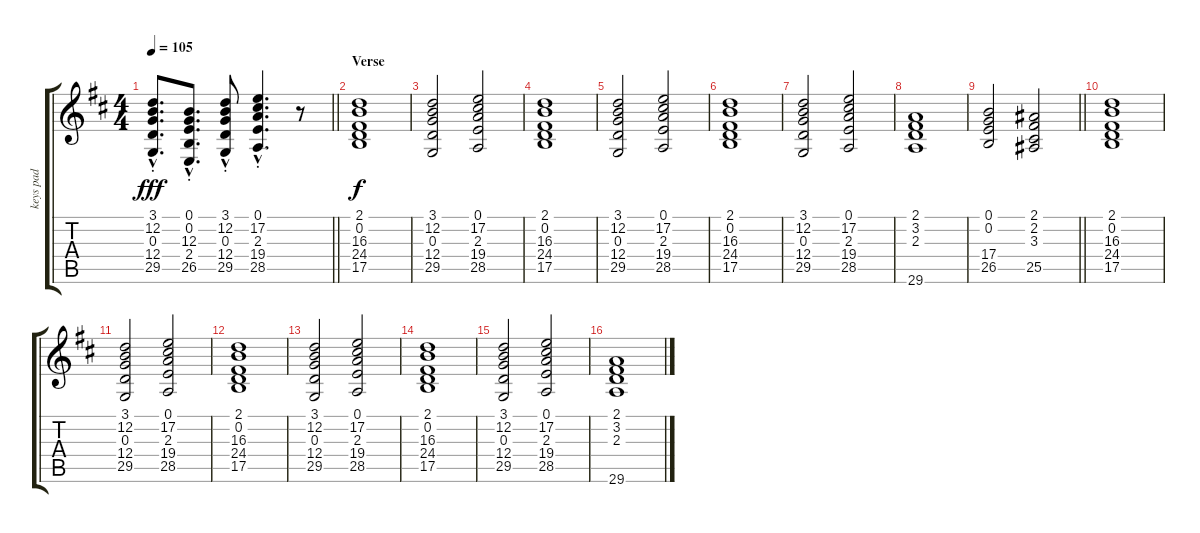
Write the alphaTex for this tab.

\track ("keys pad" "keys pad") {instrument stringensemble1}
\staff {score tabs}
\tuning (E4 B3 G3 D3 A2 E2) {hide}
\ts (4 4)
\tempo 105
\clef g2
\barLineRight lightlight
\ks bminor
(3.1{hac} 12.2{hac} 0.3{hac} 12.4{hac} 29.5{hac st}).8{d dy fff} (0.1{hac} 0.2{hac} 12.3{hac} 2.4{hac} 26.5{hac st}).8{d} (3.1{hac} 12.2{hac} 0.3{hac} 12.4{hac} 29.5{hac st}).8 (0.1{hac} 17.2{hac} 2.3{hac} 19.4{hac} 28.5{hac st}).4{d} r.8 |
\section ("" "Verse")
(2.1 0.2 16.3 24.4 17.5).1{dy f} |
(3.1 12.2 0.3 12.4 29.5).2 (0.1 17.2 2.3 19.4 28.5).2 |
(2.1 0.2 16.3 24.4 17.5).1 |
(3.1 12.2 0.3 12.4 29.5).2 (0.1 17.2 2.3 19.4 28.5).2 |
(2.1 0.2 16.3 24.4 17.5).1 |
(3.1 12.2 0.3 12.4 29.5).2 (0.1 17.2 2.3 19.4 28.5).2 |
(2.1 3.2 2.3 29.6).1 |
\barLineRight lightlight
(0.1 0.2 17.4 26.5).2 (2.1 2.2 3.3 25.5).2 |
(2.1 0.2 16.3 24.4 17.5).1 |
(3.1 12.2 0.3 12.4 29.5).2 (0.1 17.2 2.3 19.4 28.5).2 |
(2.1 0.2 16.3 24.4 17.5).1 |
(3.1 12.2 0.3 12.4 29.5).2 (0.1 17.2 2.3 19.4 28.5).2 |
(2.1 0.2 16.3 24.4 17.5).1 |
(3.1 12.2 0.3 12.4 29.5).2 (0.1 17.2 2.3 19.4 28.5).2 |
(2.1 3.2 2.3 29.6).1
